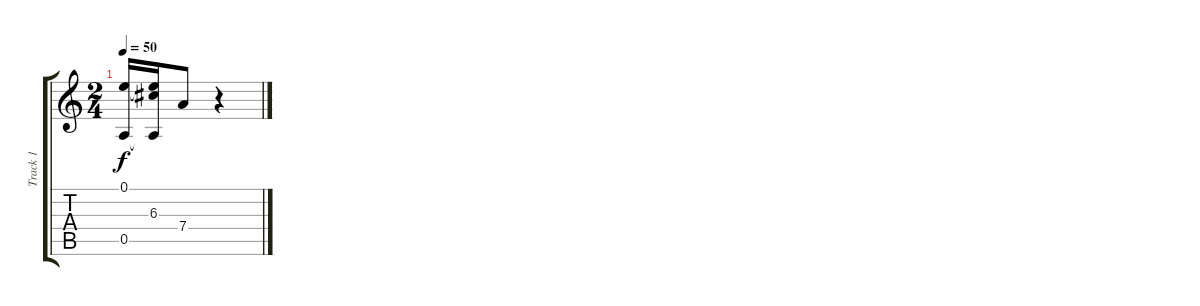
\track ("Track 1" "Track 1") {instrument acousticguitarnylon}
\staff {score tabs}
\tuning (E4 B3 G3 D3 A2 E2) {hide}
\ts (2 4)
\tempo 50
\clef g2
\ks c
(0.1 0.5).16{dy f} (0.1{t} 6.3 0.5{t}).16 7.4.8 r.4
